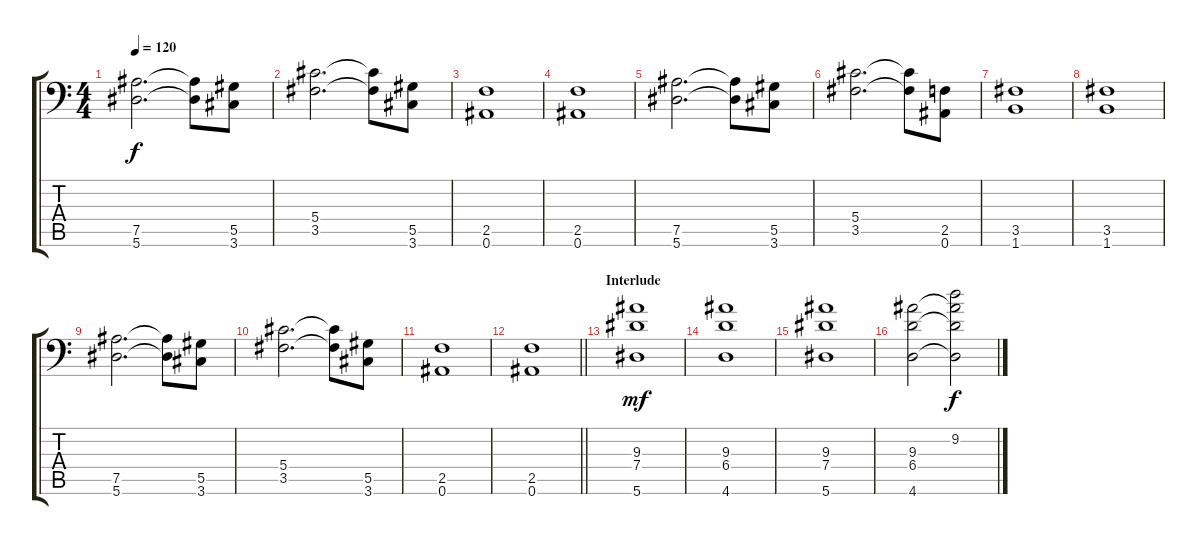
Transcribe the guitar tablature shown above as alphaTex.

\track "" {instrument distortionguitar}
\staff {score tabs}
\tuning (Bb3 F3 Db3 Ab2 Eb2 Bb1) {hide}
\ts (4 4)
\tempo 120
\clef f4
\ks c
(7.5 5.6).2{d dy f} (7.5{t} 5.6{t}).8 (5.5 3.6).8 |
(5.4 3.5).2{d} (5.4{t} 3.5{t}).8 (5.5 3.6).8 |
(2.5 0.6).1 |
(2.5 0.6).1 |
(7.5 5.6).2{d} (7.5{t} 5.6{t}).8 (5.5 3.6).8 |
(5.4 3.5).2{d} (5.4{t} 3.5{t}).8 (2.5 0.6).8 |
(3.5 1.6).1 |
(3.5 1.6).1 |
(7.5 5.6).2{d} (7.5{t} 5.6{t}).8 (5.5 3.6).8 |
(5.4 3.5).2{d} (5.4{t} 3.5{t}).8 (5.5 3.6).8 |
(2.5 0.6).1 |
\barLineRight lightlight
(2.5 0.6).1 |
\section ("" "Interlude")
(9.3 7.4 5.6).1{dy mf instrument choiraahs} |
(9.3 6.4 4.6).1 |
(9.3 7.4 5.6).1 |
(9.3 6.4 4.6).2 (9.2 9.3{t} 6.4{t} 4.6{t}).2{dy f}
